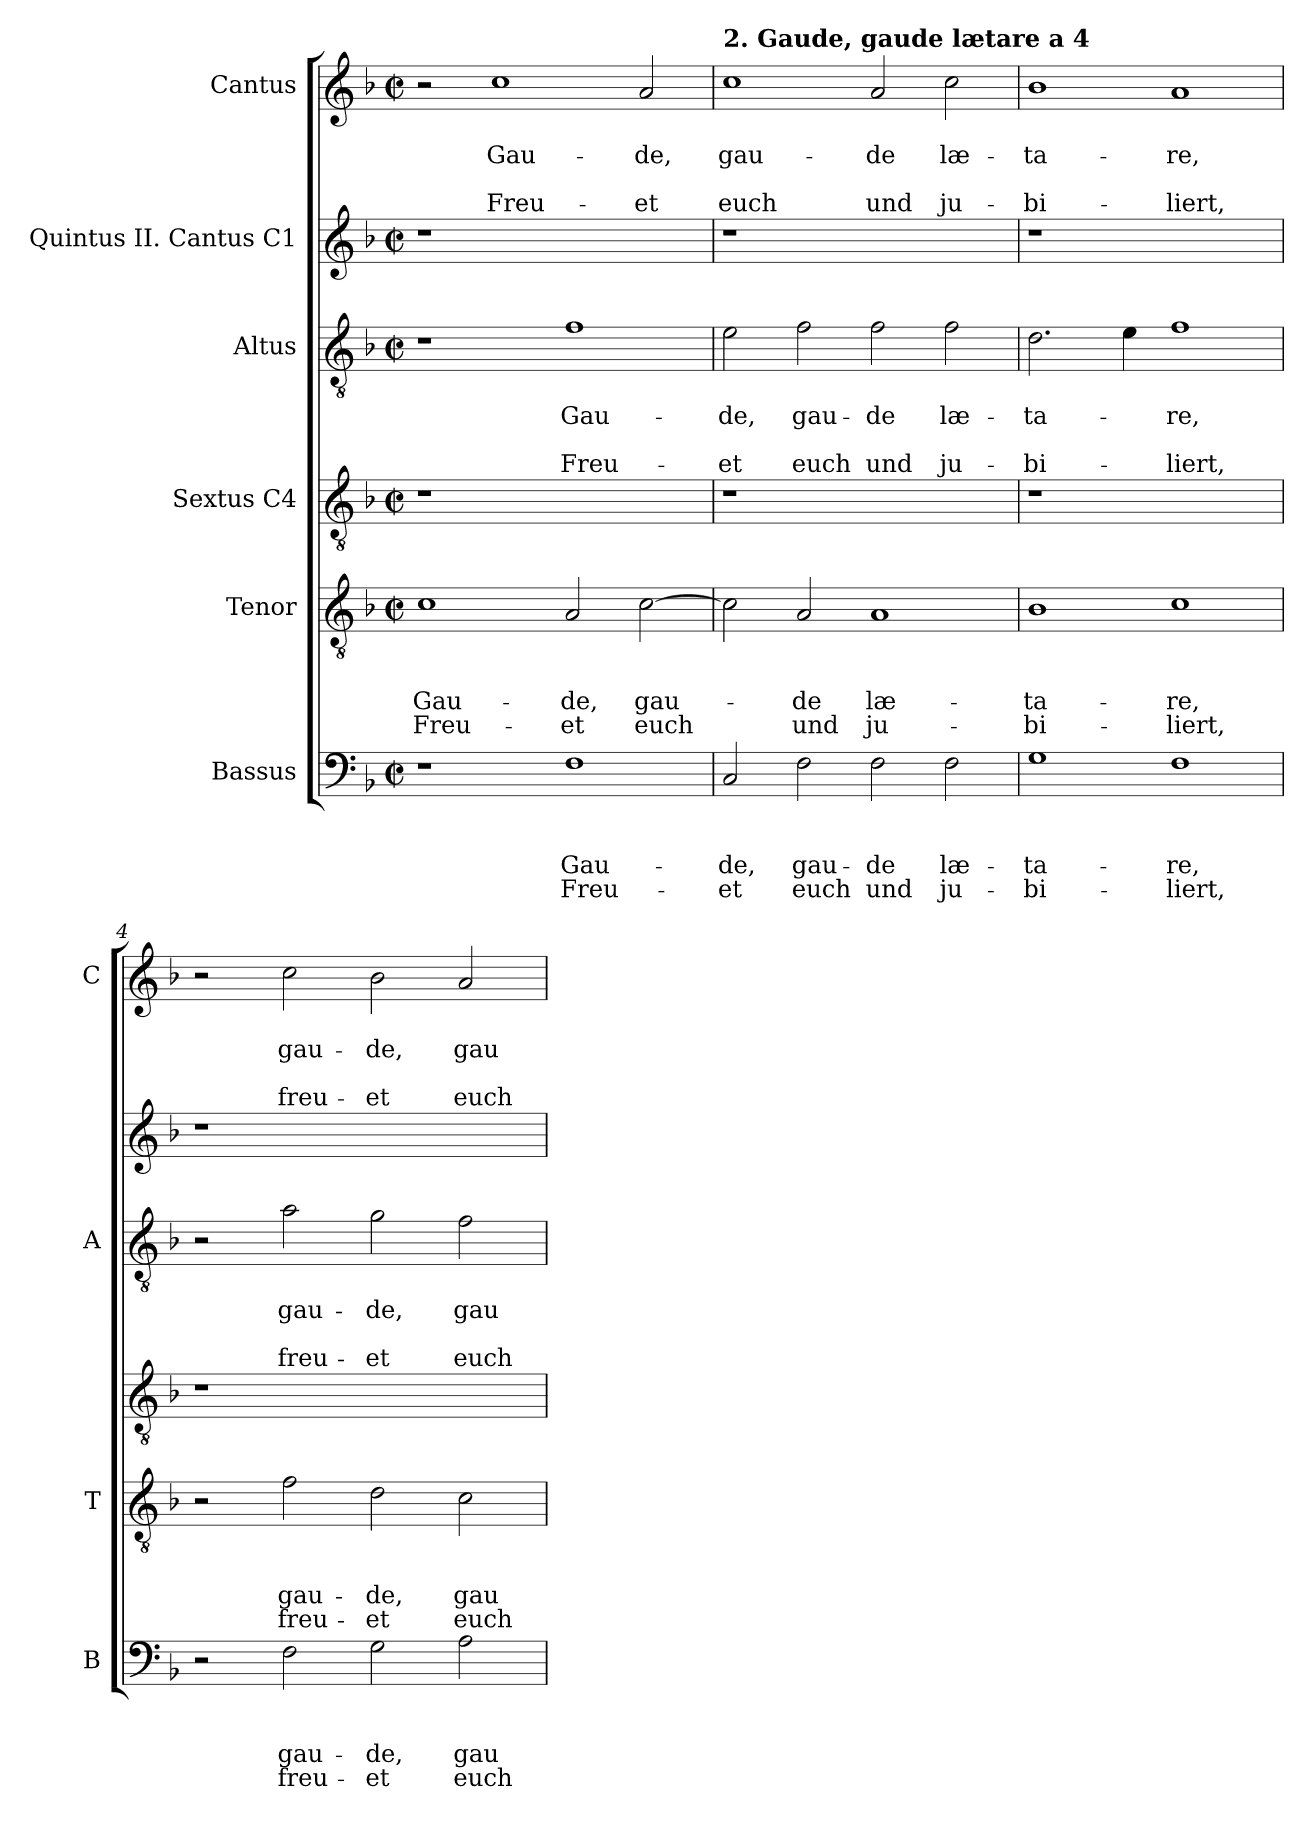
**kern	**text	**text	**text	**text	**kern	**text	**text	**text	**text	**kern	**kern	**text	**text	**text	**text	**kern	**kern	**text	**text	**text	**text
*part6	*part6	*part6	*part6	*part6	*part5	*part5	*part5	*part5	*part5	*part4	*part3	*part3	*part3	*part3	*part3	*part2	*part1	*part1	*part1	*part1	*part1
*staff6	*staff6	*staff6	*staff6	*staff6	*staff5	*staff5	*staff5	*staff5	*staff5	*staff4	*staff3	*staff3	*staff3	*staff3	*staff3	*staff2	*staff1	*staff1	*staff1	*staff1	*staff1
*I"Bassus	*	*	*	*	*I"Tenor	*	*	*	*	*I"Sextus C4	*I"Altus	*	*	*	*	*I"Quintus II. Cantus C1	*I"Cantus	*	*	*	*
*I'B	*	*	*	*	*I'T	*	*	*	*	*	*I'A	*	*	*	*	*	*I'C	*	*	*	*
*clefF4	*	*	*	*	*clefGv2	*	*	*	*	*clefGv2	*clefGv2	*	*	*	*	*clefG2	*clefG2	*	*	*	*
*k[b-]	*	*	*	*	*k[b-]	*	*	*	*	*k[b-]	*k[b-]	*	*	*	*	*k[b-]	*k[b-]	*	*	*	*
*F:	*	*	*	*	*F:	*	*	*	*	*F:	*F:	*	*	*	*	*F:	*F:	*	*	*	*
*M2/2	*	*	*	*	*M2/2	*	*	*	*	*M2/2	*M2/2	*	*	*	*	*M2/2	*M2/2	*	*	*	*
*met(c|)	*	*	*	*	*met(c|)	*	*	*	*	*met(c|)	*met(c|)	*	*	*	*	*met(c|)	*met(c|)	*	*	*	*
=1	=1	=1	=1	=1	=1	=1	=1	=1	=1	=1	=1	=1	=1	=1	=1	=1	=1	=1	=1	=1	=1
!	!	!	!	!	!	!	!	!LO:LY:b	!LO:LY:b	!	!	!	!	!	!	!	!	!	!	!	!
1r	.	.	.	.	1c	.	.	Gau-	Freu-	1r	1r	.	.	.	.	1r	2r	.	.	.	.
!	!	!	!	!	!	!	!	!	!	!	!	!	!	!	!	!	!	!	!LO:LY:b	!	!LO:LY:b
.	.	.	.	.	.	.	.	.	.	.	.	.	.	.	.	.	1cc	.	Gau-	.	Freu-
!	!	!	!LO:LY:b	!LO:LY:b	!	!	!	!LO:LY:b	!LO:LY:b	!	!	!	!LO:LY:b	!	!LO:LY:b	!	!	!	!	!	!
1F	.	.	Gau-	Freu-	2A/	.	.	-de,	-et	1ryy	1f	.	Gau-	.	Freu-	1ryy	.	.	.	.	.
!	!	!	!	!	!	!	!	!LO:LY:b	!LO:LY:b	!	!	!	!	!	!	!	!	!	!LO:LY:b	!	!LO:LY:b
.	.	.	.	.	[2c\	.	.	gau-	euch	.	.	.	.	.	.	.	2a/	.	-de,	.	-et
=2	=2	=2	=2	=2	=2	=2	=2	=2	=2	=2	=2	=2	=2	=2	=2	=2	=2	=2	=2	=2	=2
!	!	!	!	!	!	!	!	!	!	!	!	!	!	!	!	!	!LO:TX:a:B:t=2. Gaude, gaude lætare a 4	!	!	!	!
!	!	!	!LO:LY:b	!LO:LY:b	!	!	!	!	!	!	!	!	!LO:LY:b	!	!LO:LY:b	!	!	!	!LO:LY:b	!	!LO:LY:b
2C/	.	.	-de,	-et	2c\]	.	.	.	.	1r	2e\	.	-de,	.	-et	1r	1cc	.	gau-	.	euch
!	!	!	!LO:LY:b	!LO:LY:b	!	!	!	!LO:LY:b	!LO:LY:b	!	!	!	!LO:LY:b	!	!LO:LY:b	!	!	!	!	!	!
2F\	.	.	gau-	euch	2A/	.	.	-de	und	.	2f\	.	gau-	.	euch	.	.	.	.	.	.
!	!	!	!LO:LY:b	!LO:LY:b	!	!	!	!LO:LY:b	!LO:LY:b	!	!	!	!LO:LY:b	!	!LO:LY:b	!	!	!	!LO:LY:b	!	!LO:LY:b
2F\	.	.	-de	und	1A	.	.	læ-	ju-	1ryy	2f\	.	-de	.	und	1ryy	2a/	.	-de	.	und
!	!	!	!LO:LY:b	!LO:LY:b	!	!	!	!	!	!	!	!	!LO:LY:b	!	!LO:LY:b	!	!	!	!LO:LY:b	!	!LO:LY:b
2F\	.	.	læ-	ju-	.	.	.	.	.	.	2f\	.	læ-	.	ju-	.	2cc\	.	læ-	.	ju-
=3	=3	=3	=3	=3	=3	=3	=3	=3	=3	=3	=3	=3	=3	=3	=3	=3	=3	=3	=3	=3	=3
!	!	!	!LO:LY:b	!LO:LY:b	!	!	!	!LO:LY:b	!LO:LY:b	!	!	!	!LO:LY:b	!	!LO:LY:b	!	!	!	!LO:LY:b	!	!LO:LY:b
1G	.	.	-ta-	-bi-	1B-	.	.	-ta-	-bi-	1r	2.d\	.	-ta-	.	-bi-	1r	1b-	.	-ta-	.	-bi-
.	.	.	.	.	.	.	.	.	.	.	4e\	.	.	.	.	.	.	.	.	.	.
!	!	!	!LO:LY:b	!LO:LY:b	!	!	!	!LO:LY:b	!LO:LY:b	!	!	!	!LO:LY:b	!	!LO:LY:b	!	!	!	!LO:LY:b	!	!LO:LY:b
1F	.	.	-re,	-liert,	1c	.	.	-re,	-liert,	1ryy	1f	.	-re,	.	-liert,	1ryy	1a	.	-re,	.	-liert,
=4	=4	=4	=4	=4	=4	=4	=4	=4	=4	=4	=4	=4	=4	=4	=4	=4	=4	=4	=4	=4	=4
2r	.	.	.	.	2r	.	.	.	.	1r	2r	.	.	.	.	1r	2r	.	.	.	.
!	!	!	!LO:LY:b	!LO:LY:b	!	!	!	!LO:LY:b	!LO:LY:b	!	!	!	!LO:LY:b	!	!LO:LY:b	!	!	!	!LO:LY:b	!	!LO:LY:b
2F\	.	.	gau-	freu-	2f\	.	.	gau-	freu-	.	2a\	.	gau-	.	freu-	.	2cc\	.	gau-	.	freu-
!	!	!	!LO:LY:b	!LO:LY:b	!	!	!	!LO:LY:b	!LO:LY:b	!	!	!	!LO:LY:b	!	!LO:LY:b	!	!	!	!LO:LY:b	!	!LO:LY:b
2G\	.	.	-de,	-et	2d\	.	.	-de,	-et	1ryy	2g\	.	-de,	.	-et	1ryy	2b-\	.	-de,	.	-et
!	!	!	!LO:LY:b	!LO:LY:b	!	!	!	!LO:LY:b	!LO:LY:b	!	!	!	!LO:LY:b	!	!LO:LY:b	!	!	!	!LO:LY:b	!	!LO:LY:b
2A\	.	.	gau-	euch	2c\	.	.	gau-	euch	.	2f\	.	gau-	.	euch	.	2a/	.	gau-	.	euch
=	=	=	=	=	=	=	=	=	=	=	=	=	=	=	=	=	=	=	=	=	=
*-	*-	*-	*-	*-	*-	*-	*-	*-	*-	*-	*-	*-	*-	*-	*-	*-	*-	*-	*-	*-	*-
